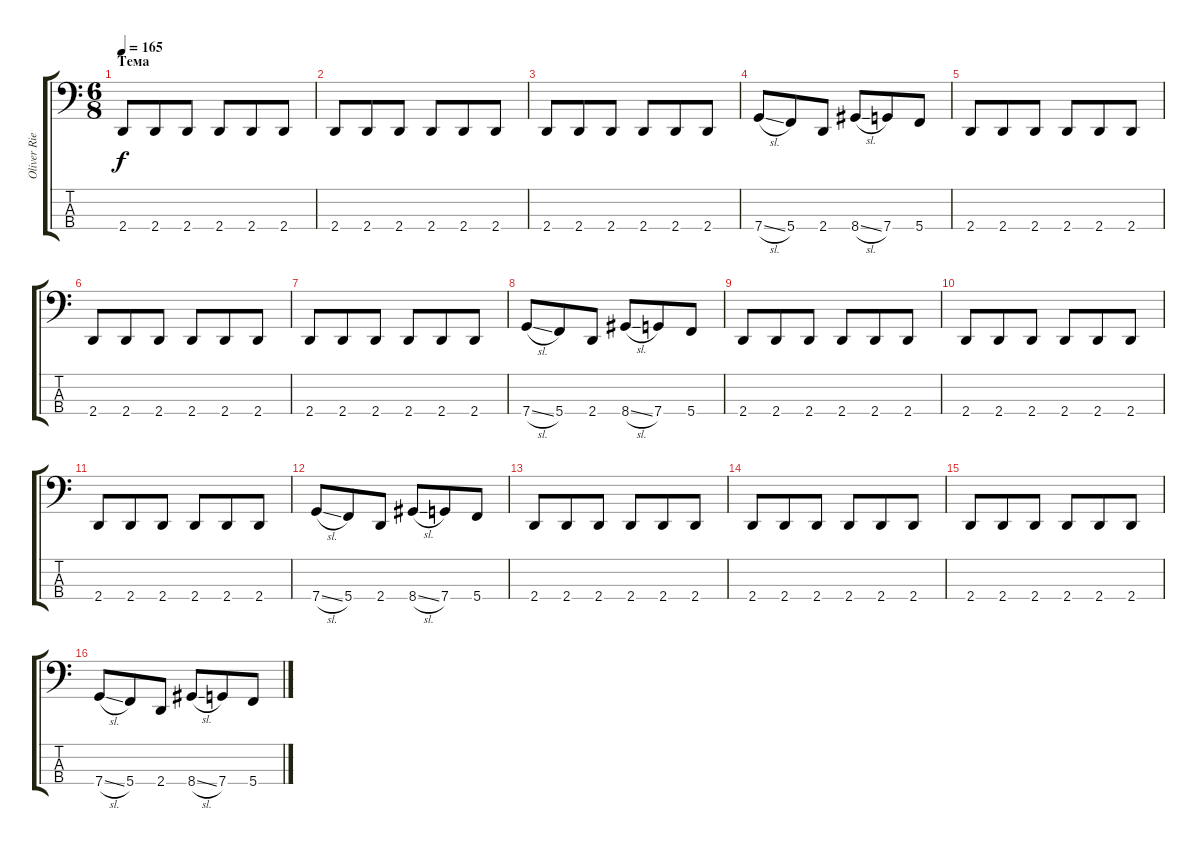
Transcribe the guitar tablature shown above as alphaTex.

\track ("Oliver Riedel" "Oliver Rie") {instrument electricbassfinger}
\staff {score tabs}
\tuning (E2 C2 G1 C1) {hide}
\ts (6 8)
\section ("" "Тема")
\tempo 165
\clef f4
\ks c
2.4.8{dy f} 2.4.8 2.4.8 2.4.8 2.4.8 2.4.8 |
2.4.8 2.4.8 2.4.8 2.4.8 2.4.8 2.4.8 |
2.4.8 2.4.8 2.4.8 2.4.8 2.4.8 2.4.8 |
7.4{sl}.8 5.4.8 2.4.8 8.4{sl}.8 7.4.8 5.4.8 |
2.4.8 2.4.8 2.4.8 2.4.8 2.4.8 2.4.8 |
2.4.8 2.4.8 2.4.8 2.4.8 2.4.8 2.4.8 |
2.4.8 2.4.8 2.4.8 2.4.8 2.4.8 2.4.8 |
7.4{sl}.8 5.4.8 2.4.8 8.4{sl}.8 7.4.8 5.4.8 |
2.4.8 2.4.8 2.4.8 2.4.8 2.4.8 2.4.8 |
2.4.8 2.4.8 2.4.8 2.4.8 2.4.8 2.4.8 |
2.4.8 2.4.8 2.4.8 2.4.8 2.4.8 2.4.8 |
7.4{sl}.8 5.4.8 2.4.8 8.4{sl}.8 7.4.8 5.4.8 |
2.4.8 2.4.8 2.4.8 2.4.8 2.4.8 2.4.8 |
2.4.8 2.4.8 2.4.8 2.4.8 2.4.8 2.4.8 |
2.4.8 2.4.8 2.4.8 2.4.8 2.4.8 2.4.8 |
7.4{sl}.8 5.4.8 2.4.8 8.4{sl}.8 7.4.8 5.4.8
